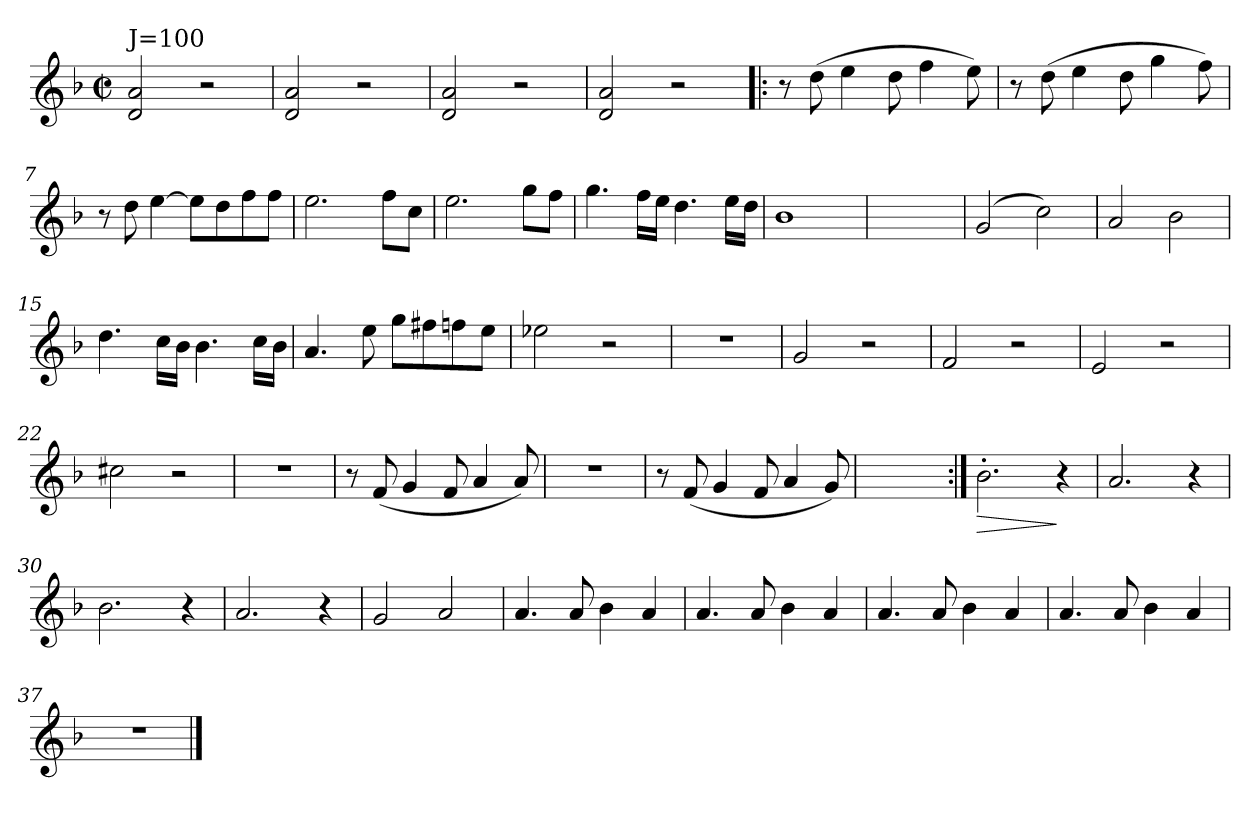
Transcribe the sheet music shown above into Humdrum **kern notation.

**kern	**dynam
*part1	*part1
*staff1	*staff1
*clefG2	*
*k[b-]	*
*M2/2	*
*met(c|)	*
*MM120	*
=1	=1
!LO:TX:a:t=J=100	!
2d/ 2a/	.
2r	.
=2	=2
2d/ 2a/	.
2r	.
=3	=3
2d/ 2a/	.
2r	.
=4	=4
2d/ 2a/	.
2r	.
=5!|:	=5!|:
8r	.
(>8dd\	.
4ee\	.
8dd\	.
4ff\	.
8ee\)	.
=6	=6
8r	.
(>8dd\	.
4ee\	.
8dd\	.
4gg\	.
8ff\)	.
=7	=7
8r	.
8dd\	.
[4ee\	.
8ee\L]	.
8dd\	.
8ff\	.
8ff\J	.
=8	=8
2.ee\	.
8ff\L	.
8cc\J	.
!!LO:LB:g=z
=9	=9
2.ee\	.
8gg\L	.
8ff\J	.
!!LO:LB:g=z
=10	=10
4.gg\	.
16ff\LL	.
16ee\JJ	.
4.dd\	.
16ee\LL	.
16dd\JJ	.
=11	=11
1b-	.
=12	=12
1ryy	.
=13	=13
(>2g/	.
2cc\)	.
=14	=14
2a/	.
2b-\	.
=15	=15
4.dd\	.
16cc\LL	.
16b-\JJ	.
4.b-\	.
16cc\LL	.
16b-\JJ	.
=16	=16
4.a/	.
8ee\	.
8gg\L	.
8ff#X\	.
8ffn\	.
8ee\J	.
=17	=17
2ee-X\	.
2r	.
=18	=18
1r	.
=19	=19
2g/	.
2r	.
!!LO:LB:g=z
=20	=20
2f/	.
2r	.
=21	=21
2e/	.
2r	.
=22	=22
2cc#X\	.
2r	.
=23	=23
1r	.
=24	=24
8r	.
(8f/	.
4g/	.
8f/	.
4a/	.
8a/)	.
=25	=25
1r	.
=26	=26
8r	.
(8f/	.
4g/	.
8f/	.
4a/	.
8g/)	.
=27	=27
1ryy	.
=28:|!	=28:|!
!	!LO:HP:b
2.b-'\	>
4r	]
=29	=29
2.a/	.
4r	.
!!LO:LB:g=z
=30	=30
2.b-\	.
4r	.
!!LO:PB:g=z
=31	=31
2.a/	.
4r	.
=32	=32
2g/	.
2a/	.
=33	=33
4.a/	.
8a/	.
4b-\	.
4a/	.
=34	=34
4.a/	.
8a/	.
4b-\	.
4a/	.
=35	=35
4.a/	.
8a/	.
4b-\	.
4a/	.
=36	=36
4.a/	.
8a/	.
4b-\	.
4a/	.
=37	=37
1r	.
==	==
*-	*-
